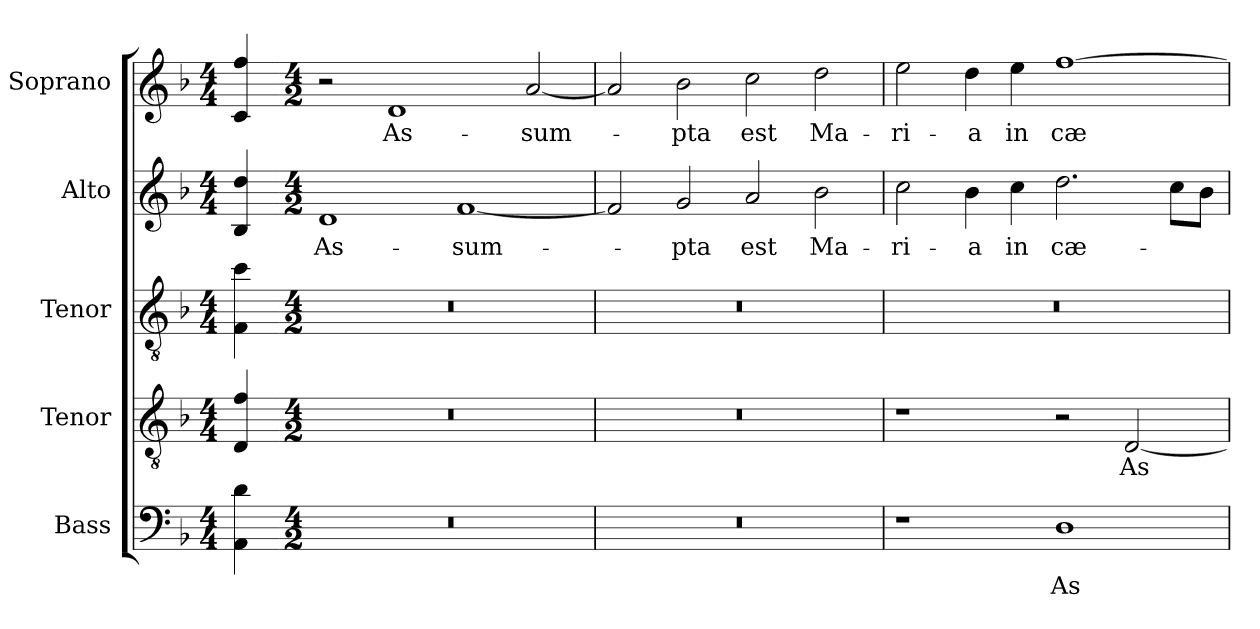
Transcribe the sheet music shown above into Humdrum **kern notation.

**kern	**text	**kern	**text	**kern	**kern	**text	**kern	**text
*part5	*part5	*part4	*part4	*part3	*part2	*part2	*part1	*part1
*staff5	*staff5	*staff4	*staff4	*staff3	*staff2	*staff2	*staff1	*staff1
*I"Bass	*	*I"Tenor	*	*I"Tenor	*I"Alto	*	*I"Soprano	*
*I'B.	*	*I'T.	*	*I'T.	*I'A.	*	*I'S.	*
!!LO:PB:g=z
*clefF4	*	*clefGv2	*	*clefGv2	*clefG2	*	*clefG2	*
*	*	*ITrd7c12	*	*ITrd7c12	*	*	*	*
*k[b-]	*	*k[b-]	*	*k[b-]	*k[b-]	*	*k[b-]	*
*F:	*	*F:	*	*F:	*F:	*	*F:	*
*M4/4	*	*M4/4	*	*M4/4	*M4/4	*	*M4/4	*
=	=	=	=	=	=	=	=	=
4AAi\ 4di	.	4DDi/ 4Fi	.	4FFi\ 4ci	4B-i/ 4ddi	.	4ci/ 4ffi	.
=1-	=1-	=1-	=1-	=1-	=1-	=1-	=1-	=1-
*M4/2	*	*M4/2	*	*M4/2	*M4/2	*	*M4/2	*
!LO:N:vis=1	!	!LO:N:vis=1	!	!LO:N:vis=1	!	!	!	!
!	!	!	!	!	!	!LO:LY:b:color=#000000	!	!
0r	.	0r	.	0r	1di	As-	2r	.
!	!	!	!	!	!	!	!	!LO:LY:b:color=#000000
.	.	.	.	.	.	.	1di	As-
!	!	!	!	!	!	!LO:LY:b:color=#000000	!	!
.	.	.	.	.	[1fi	-sum-	.	.
!	!	!	!	!	!	!	!	!LO:LY:b:color=#000000
.	.	.	.	.	.	.	[2ai/	-sum-
=2	=2	=2	=2	=2	=2	=2	=2	=2
!LO:N:vis=1	!	!LO:N:vis=1	!	!LO:N:vis=1	!	!	!	!
0r	.	0r	.	0r	2fi/]	.	2ai/]	.
!	!	!	!	!	!	!LO:LY:b:color=#000000	!	!
!	!	!	!	!	!	!	!	!LO:LY:b:color=#000000
.	.	.	.	.	2gi/	-pta	2b-i\	-pta
!	!	!	!	!	!	!LO:LY:b:color=#000000	!	!
!	!	!	!	!	!	!	!	!LO:LY:b:color=#000000
.	.	.	.	.	2ai/	est	2cci\	est
!	!	!	!	!	!	!LO:LY:b:color=#000000	!	!
!	!	!	!	!	!	!	!	!LO:LY:b:color=#000000
.	.	.	.	.	2b-i\	Ma-	2ddi\	Ma-
=3	=3	=3	=3	=3	=3	=3	=3	=3
!	!	!	!	!LO:N:vis=1	!	!	!	!
!	!	!	!	!	!	!LO:LY:b:color=#000000	!	!
!	!	!	!	!	!	!	!	!LO:LY:b:color=#000000
1r	.	1r	.	0r	2cci\	-ri-	2eei\	-ri-
!	!	!	!	!	!	!LO:LY:b:color=#000000	!	!
!	!	!	!	!	!	!	!	!LO:LY:b:color=#000000
.	.	.	.	.	4b-i\	-a	4ddi\	-a
!	!	!	!	!	!	!LO:LY:b:color=#000000	!	!
!	!	!	!	!	!	!	!	!LO:LY:b:color=#000000
.	.	.	.	.	4cci\	in	4eei\	in
!	!LO:LY:b:color=#000000	!	!	!	!	!	!	!
!	!	!	!	!	!	!LO:LY:b:color=#000000	!	!
!	!	!	!	!	!	!	!	!LO:LY:b:color=#000000
1Di	As-	2r	.	.	2.ddi\	cæ-	[1ffi	cæ-
!	!	!	!LO:LY:b:color=#000000	!	!	!	!	!
.	.	[2DDi/	As-	.	.	.	.	.
.	.	.	.	.	8cci\L	.	.	.
.	.	.	.	.	8b-i\J	.	.	.
=	=	=	=	=	=	=	=	=
*-	*-	*-	*-	*-	*-	*-	*-	*-
